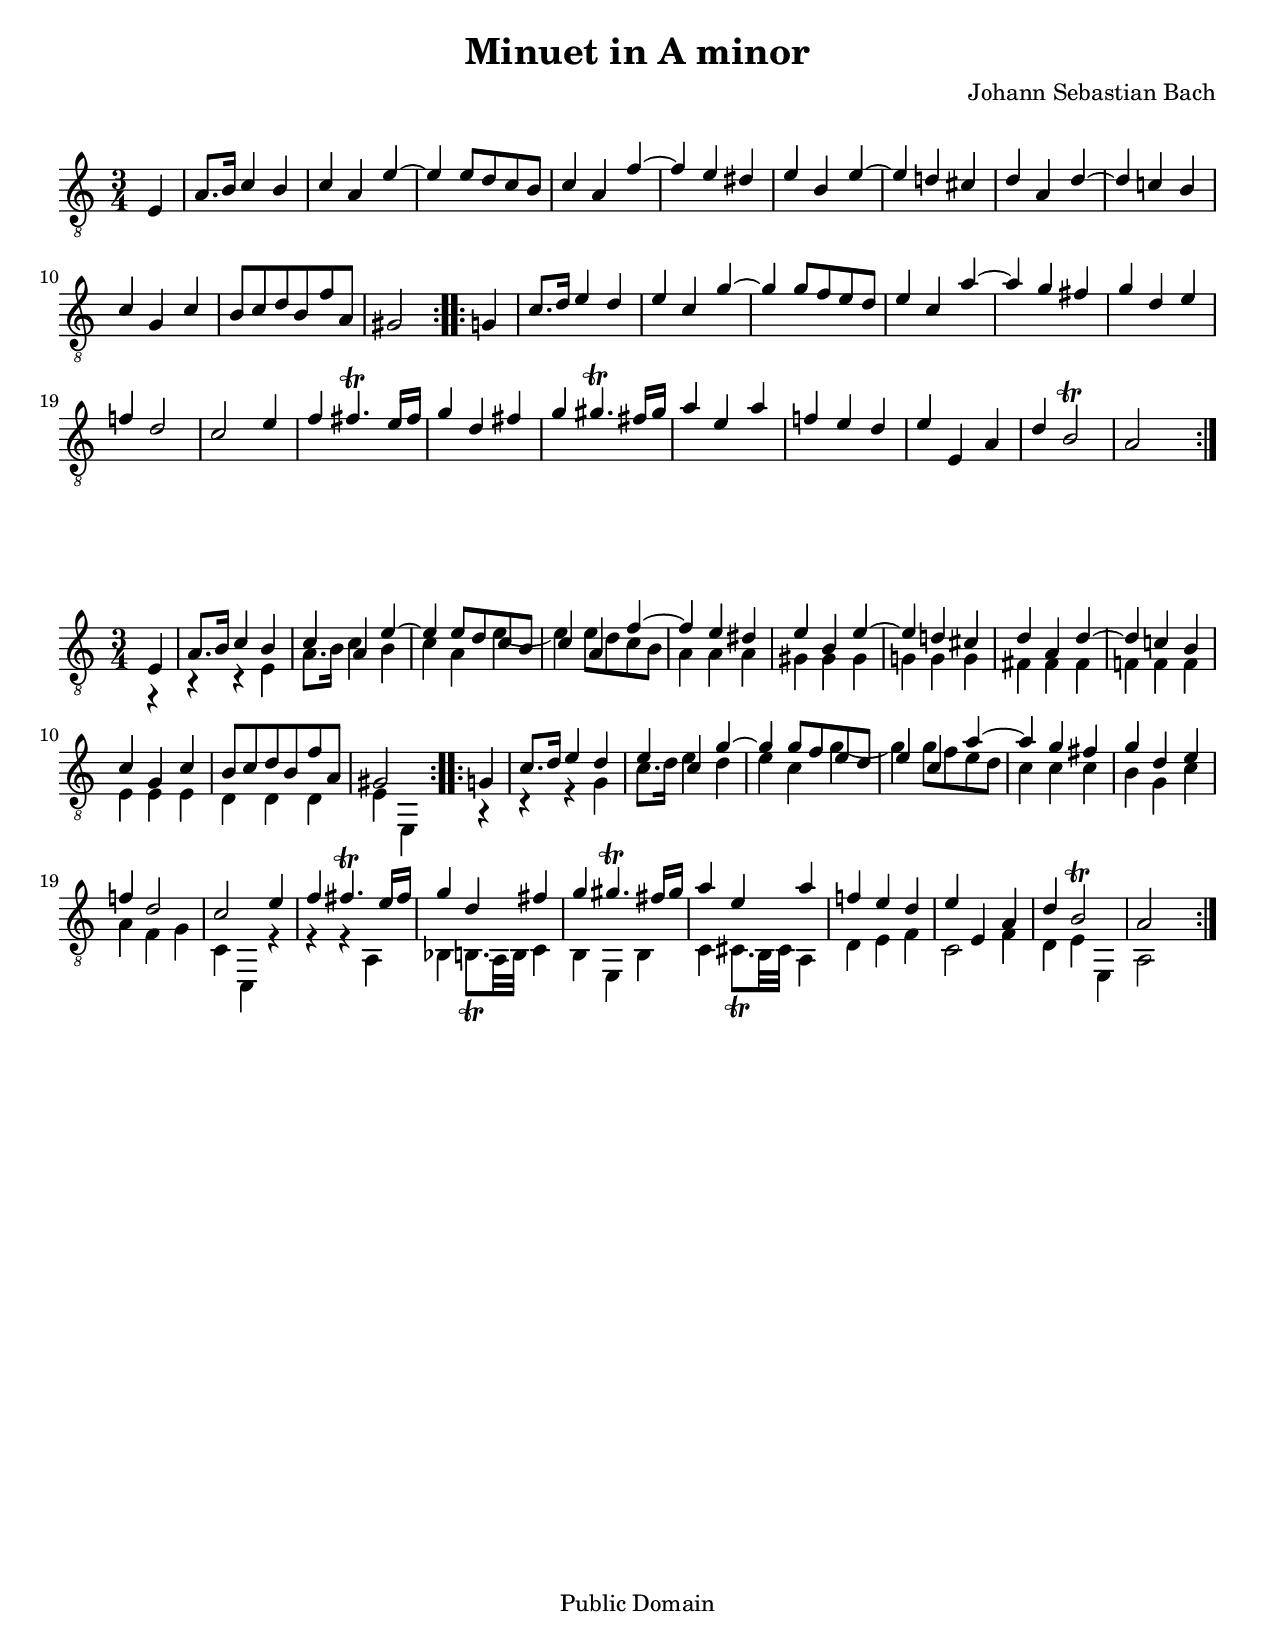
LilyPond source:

\include "style.ily"
\version "2.18.2"

\header
{
  title    	    = "Minuet in A minor"
  composer 	    = "Johann Sebastian Bach"
  opus     	    = "BWV Anh. 120"
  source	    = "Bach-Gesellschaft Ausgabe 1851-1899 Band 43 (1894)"
  sourceurl         = "http://imslp.org/wiki/Notebook_for_Anna_Magdalena_Bach_(Bach,_Johann_Sebastian)"
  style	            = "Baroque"
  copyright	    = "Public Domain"
  subject	    = "GDAE Ukulele"
}

upper = \relative a {

  \repeat volta 2 {
    \partial 4 e4  	  |
    a8. b16 c4 b   	  | % 1
    c4 a e' ~      	  | % 2
    e4 e8 d c b    	  | % 3
    c4 a f' ~      	  | % 4
    f4 e ds        	  | % 5
    e4 b e ~       	  | % 6
    e4 d! cs       	  | % 7
    d4 a d ~         	  | % 8
    d4 c! b        	  | % 9
    c4 g c         	  | % 10
    b8 c d b f' a, 	  | % 11
    gs2         	    % 12
  }

  \repeat volta 2 {
    g!4  	  |
    c8. d16 e4 d   	  | % 13
    e4 c g' ~      	  | % 14
    g4 g8 f e d    	  | % 15
    e4 c a' ~      	  | % 16
    a4 g fs        	  | % 17
    g4 d e         	  | % 18
    f!4 d2         	  | % 19
    c2 e4          	  | % 20
    f4 fs4.\trill e16 fs  | % 21
    g4 d fs               | % 22
    g4 gs4.\trill fs16 gs | % 23
    a4 e a                | % 24
    f!4 e d               | % 25
    e4 e, a               | % 26
    d4 b2\trill           | % 27
    a2 s4                 | % 28
  }
}

lowerarranged = \relative a {

%  \repeat volta 2 {
    \partial 4 s4	|
			| % 1
			| % 2
			| % 3
			| % 4
			| % 5
			| % 6
			| % 7
			| % 8
			| % 9
			| % 10
			| % 11
			  % 12
%  }
%  \repeat volta 2 {
			|
			| % 13
			| % 14
			| % 15
			| % 16
			| % 17
			| % 18
			| % 19
			| % 20
			| % 21
			| % 22
			| % 23
			| % 24
			| % 25
			| % 26
			| % 27
			| % 28
%  }
}

loweroriginal = \relative a {

  \repeat volta 2 {
    \partial 4 r4 	    |
    r4 r e        	    | % 1
    a8. b16 c4 b  	    | % 2
    c4 a e' ~     	    | % 3
    e4 e8 d c b   	    | % 4
    a4 a a        	    | % 5
    gs4 gs gs     	    | % 6
    g!4 g g       	    | % 7
    fs4 fs fs     	    | % 8
    f!4 f f       	    | % 9
    e4 e e        	    | % 10
    d4 d d        	    | % 11
    e4 e,       	      % 12
  }

  \repeat volta 2 {
    r4 	    		    |
    r4 r g'       	    | % 13
    c8. d16 e4 d  	    | % 14
    e4 c g' ~     	    | % 15
    g4 g8 f e d   	    | % 16
    c4 c c        	    | % 17
    b4 g c        	    | % 18
    a4 f g        	    | % 19
    c,4 c, r      	    | % 20
    r4 r a'       	    | % 21
    bf4 b8.\trill a32 b c4  | % 22
    b4 e, b'                | % 23
    c4 cs8.\trill b32 cs a4 | % 24
    d4 e f                  | % 25
    c2 f4                   | % 26
    d4 e e,                 | % 27
    a2 s4                   | % 28
  }
}

\score {
  << {
    \clef "treble_8"
    \time 3/4
    \upper
  } \\ {
    \lowerarranged
  } >>
}   

\score {
  << {
    \clef "treble_8"
    \time 3/4
    \upper
  } \\ {
    \loweroriginal
  } >>
}   

